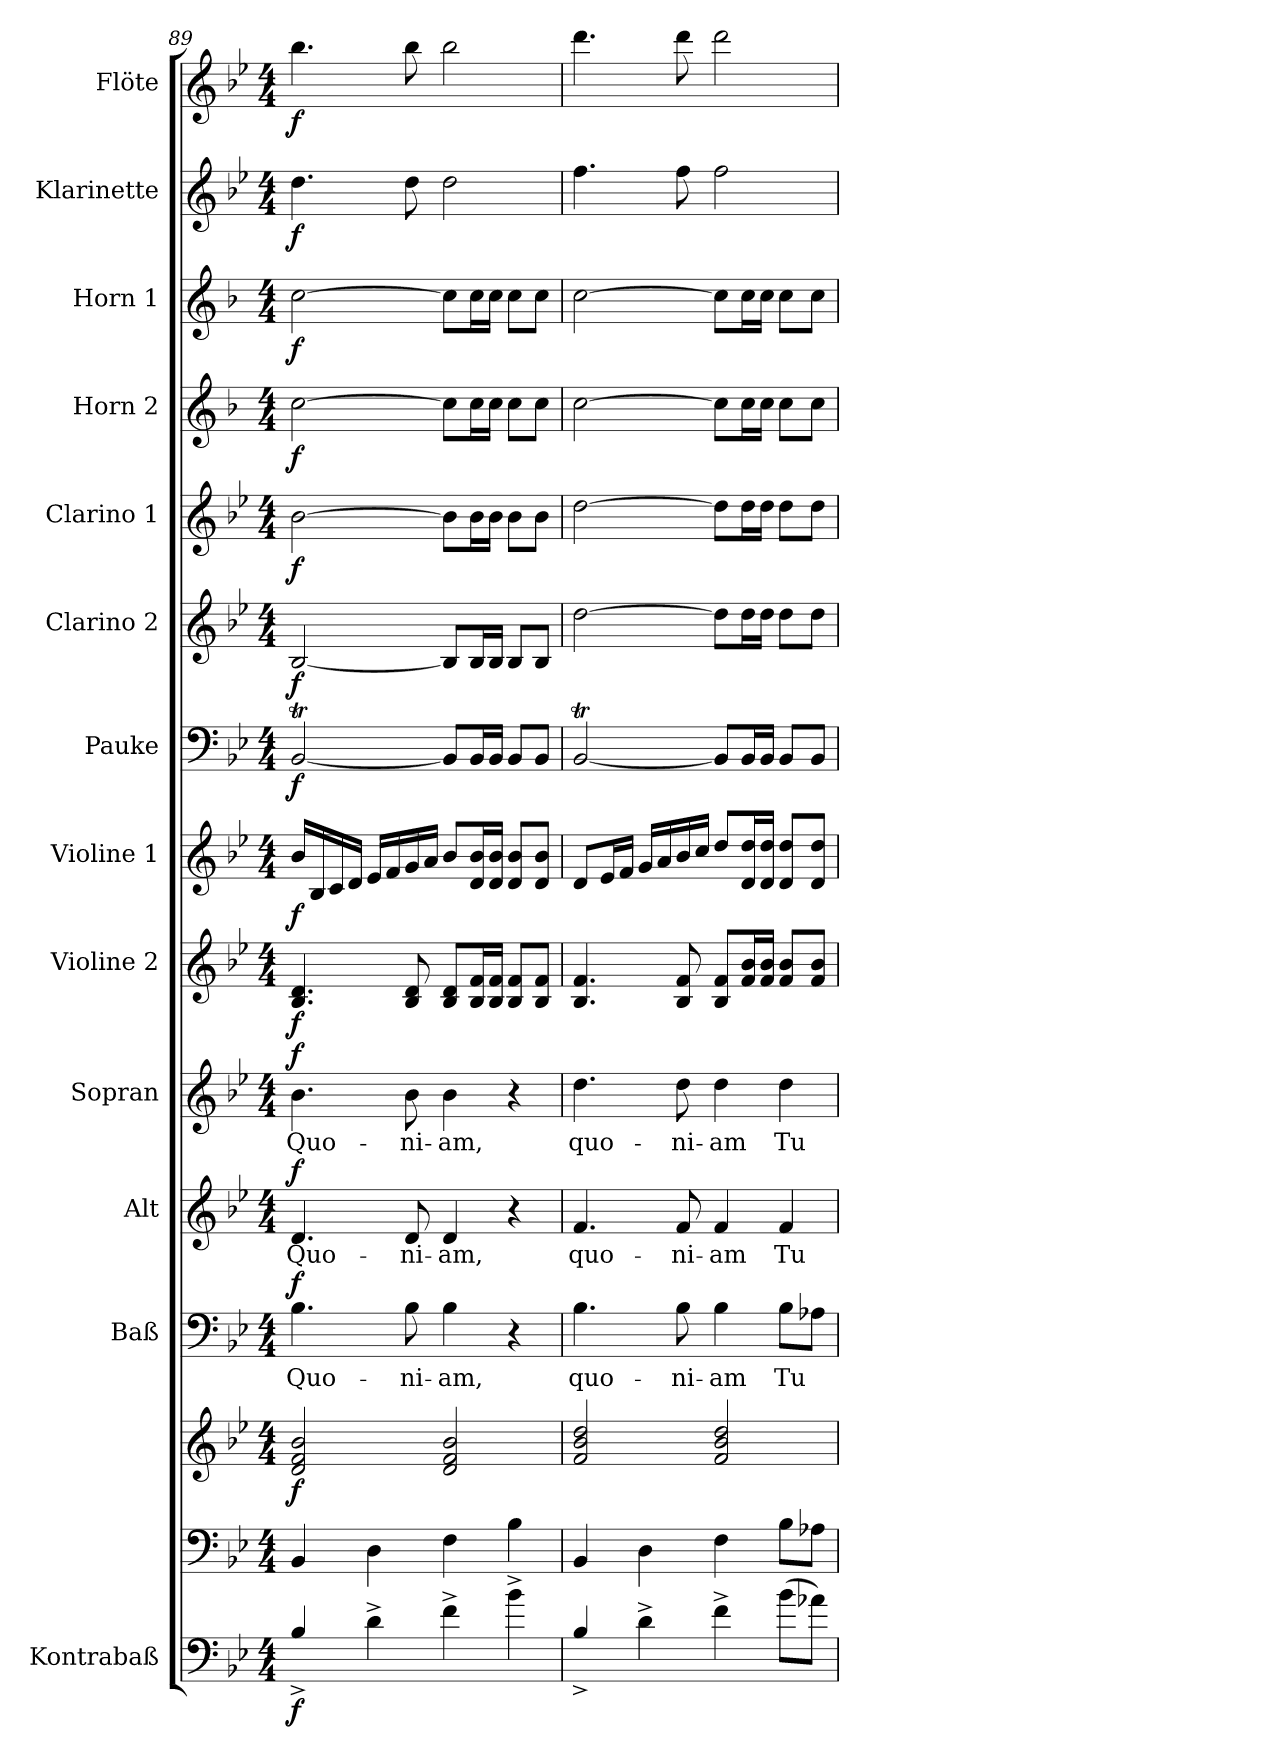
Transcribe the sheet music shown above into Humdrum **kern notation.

**kern	**dynam	**kern	**kern	**dynam	**kern	**text	**dynam	**kern	**text	**dynam	**kern	**text	**dynam	**kern	**dynam	**kern	**dynam	**kern	**dynam	**kern	**dynam	**kern	**dynam	**kern	**dynam	**kern	**dynam	**kern	**dynam	**kern	**dynam
*part14	*part14	*part13	*part13	*part13	*part12	*part12	*part12	*part11	*part11	*part11	*part10	*part10	*part10	*part9	*part9	*part8	*part8	*part7	*part7	*part6	*part6	*part5	*part5	*part4	*part4	*part3	*part3	*part2	*part2	*part1	*part1
*staff15	*staff15	*staff14	*staff13	*staff13/14	*staff12	*staff12	*staff12	*staff11	*staff11	*staff11	*staff10	*staff10	*staff10	*staff9	*staff9	*staff8	*staff8	*staff7	*staff7	*staff6	*staff6	*staff5	*staff5	*staff4	*staff4	*staff3	*staff3	*staff2	*staff2	*staff1	*staff1
*I"Kontrabaß	*	*	*	*	*I"Baß	*	*	*I"Alt	*	*	*I"Sopran	*	*	*I"Violine 2	*	*I"Violine 1	*	*I"Pauke	*	*I"Clarino 2	*	*I"Clarino 1	*	*I"Horn 2	*	*I"Horn 1	*	*I"Klarinette	*	*I"Flöte	*
*I'Kb	*	*	*	*	*I'Baß	*	*	*I'Alt	*	*	*I'Sop	*	*	*I'Vln. 2	*	*I'Vln. 1	*	*I'Pk.	*	*	*	*	*	*I'Hrn. 2	*	*I'Hrn. 1	*	*	*	*I'Fl.	*
*clefF4	*	*clefF4	*clefG2	*	*clefF4	*	*	*clefG2	*	*	*clefG2	*	*	*clefG2	*	*clefG2	*	*clefF4	*	*clefG2	*	*clefG2	*	*clefG2	*	*clefG2	*	*clefG2	*	*clefG2	*
*ITrd7c12	*	*	*	*	*	*	*	*	*	*	*	*	*	*	*	*	*	*	*	*ITrd7c12	*	*ITrd7c12	*	*ITrd4c7	*	*ITrd4c7	*	*	*	*	*
*k[b-e-]	*	*k[b-e-]	*k[b-e-]	*	*k[b-e-]	*	*	*k[b-e-]	*	*	*k[b-e-]	*	*	*k[b-e-]	*	*k[b-e-]	*	*k[b-e-]	*	*k[b-e-]	*	*k[b-e-]	*	*k[b-e-]	*	*k[b-e-]	*	*k[b-e-]	*	*k[b-e-]	*
*B-:	*	*B-:	*B-:	*	*B-:	*	*	*B-:	*	*	*B-:	*	*	*B-:	*	*B-:	*	*B-:	*	*B-:	*	*B-:	*	*B-:	*	*B-:	*	*B-:	*	*B-:	*
*M4/4	*	*M4/4	*M4/4	*	*M4/4	*	*	*M4/4	*	*	*M4/4	*	*	*M4/4	*	*M4/4	*	*M4/4	*	*M4/4	*	*M4/4	*	*M4/4	*	*M4/4	*	*M4/4	*	*M4/4	*
=89	=89	=89	=89	=89	=89	=89	=89	=89	=89	=89	=89	=89	=89	=89	=89	=89	=89	=89	=89	=89	=89	=89	=89	=89	=89	=89	=89	=89	=89	=89	=89
!	!LO:DY:b	!	!	!LO:DY:b	!	!LO:LY:b	!LO:DY:a	!	!LO:LY:b	!LO:DY:a	!	!LO:LY:b	!LO:DY:a	!	!LO:DY:b	!	!LO:DY:b	!	!LO:DY:b	!	!LO:DY:b	!	!LO:DY:b	!	!LO:DY:b	!	!LO:DY:b	!	!LO:DY:b	!	!LO:DY:b
4BB-^</	f	4BB-/	2d/ 2f/ 2b-/	f	4.B-\	Quo-	f	4.d/	Quo-	f	4.b-\	Quo-	f	4.B-/ 4.d/	f	16b-/LL	f	[2BB-T/	f	[2BB-/	f	[2B-\	f	[2f\	f	[2f\	f	4.dd\	f	4.bb-\	f
.	.	.	.	.	.	.	.	.	.	.	.	.	.	.	.	16B-/	.	.	.	.	.	.	.	.	.	.	.	.	.	.	.
.	.	.	.	.	.	.	.	.	.	.	.	.	.	.	.	16c/	.	.	.	.	.	.	.	.	.	.	.	.	.	.	.
.	.	.	.	.	.	.	.	.	.	.	.	.	.	.	.	16d/JJ	.	.	.	.	.	.	.	.	.	.	.	.	.	.	.
4D^>\	.	4D\	.	.	.	.	.	.	.	.	.	.	.	.	.	16e-/LL	.	.	.	.	.	.	.	.	.	.	.	.	.	.	.
.	.	.	.	.	.	.	.	.	.	.	.	.	.	.	.	16f/	.	.	.	.	.	.	.	.	.	.	.	.	.	.	.
!	!	!	!	!	!	!LO:LY:b	!	!	!LO:LY:b	!	!	!LO:LY:b	!	!	!	!	!	!	!	!	!	!	!	!	!	!	!	!	!	!	!
.	.	.	.	.	8B-\	-ni-	.	8d/	-ni-	.	8b-\	-ni-	.	8B-/ 8d/	.	16g/	.	.	.	.	.	.	.	.	.	.	.	8dd\	.	8bb-\	.
.	.	.	.	.	.	.	.	.	.	.	.	.	.	.	.	16a/JJ	.	.	.	.	.	.	.	.	.	.	.	.	.	.	.
!	!	!	!	!	!	!LO:LY:b	!	!	!LO:LY:b	!	!	!LO:LY:b	!	!	!	!	!	!	!	!	!	!	!	!	!	!	!	!	!	!	!
4F^>\	.	4F\	2d/ 2f/ 2b-/	.	4B-\	-am,	.	4d/	-am,	.	4b-\	-am,	.	8B-/ 8d/L	.	8b-/L	.	8BB-/L]	.	8BB-/L]	.	8B-\L]	.	8f\L]	.	8f\L]	.	2dd\	.	2bb-\	.
.	.	.	.	.	.	.	.	.	.	.	.	.	.	16B-/ 16f/L	.	16d/ 16b-/L	.	16BB-/L	.	16BB-/L	.	16B-\L	.	16f\L	.	16f\L	.	.	.	.	.
.	.	.	.	.	.	.	.	.	.	.	.	.	.	16B-/ 16f/JJ	.	16d/ 16b-/JJ	.	16BB-/JJ	.	16BB-/JJ	.	16B-\JJ	.	16f\JJ	.	16f\JJ	.	.	.	.	.
4B-^>\	.	4B-\	.	.	4r	.	.	4r	.	.	4r	.	.	8B-/ 8f/L	.	8d/ 8b-/L	.	8BB-/L	.	8BB-/L	.	8B-\L	.	8f\L	.	8f\L	.	.	.	.	.
.	.	.	.	.	.	.	.	.	.	.	.	.	.	8B-/ 8f/J	.	8d/ 8b-/J	.	8BB-/J	.	8BB-/J	.	8B-\J	.	8f\J	.	8f\J	.	.	.	.	.
=90	=90	=90	=90	=90	=90	=90	=90	=90	=90	=90	=90	=90	=90	=90	=90	=90	=90	=90	=90	=90	=90	=90	=90	=90	=90	=90	=90	=90	=90	=90	=90
!	!	!	!	!	!	!LO:LY:b	!	!	!LO:LY:b	!	!	!LO:LY:b	!	!	!	!	!	!	!	!	!	!	!	!	!	!	!	!	!	!	!
4BB-^</	.	4BB-/	2f/ 2b-/ 2dd/	.	4.B-\	quo-	.	4.f/	quo-	.	4.dd\	quo-	.	4.B-/ 4.f/	.	8d/L	.	[2BB-T/	.	[2d\	.	[2d\	.	[2f\	.	[2f\	.	4.ff\	.	4.ddd\	.
.	.	.	.	.	.	.	.	.	.	.	.	.	.	.	.	16e-/L	.	.	.	.	.	.	.	.	.	.	.	.	.	.	.
.	.	.	.	.	.	.	.	.	.	.	.	.	.	.	.	16f/JJ	.	.	.	.	.	.	.	.	.	.	.	.	.	.	.
4D^>\	.	4D\	.	.	.	.	.	.	.	.	.	.	.	.	.	16g/LL	.	.	.	.	.	.	.	.	.	.	.	.	.	.	.
.	.	.	.	.	.	.	.	.	.	.	.	.	.	.	.	16a/	.	.	.	.	.	.	.	.	.	.	.	.	.	.	.
!	!	!	!	!	!	!LO:LY:b	!	!	!LO:LY:b	!	!	!LO:LY:b	!	!	!	!	!	!	!	!	!	!	!	!	!	!	!	!	!	!	!
.	.	.	.	.	8B-\	-ni-	.	8f/	-ni-	.	8dd\	-ni-	.	8B-/ 8f/	.	16b-/	.	.	.	.	.	.	.	.	.	.	.	8ff\	.	8ddd\	.
.	.	.	.	.	.	.	.	.	.	.	.	.	.	.	.	16cc/JJ	.	.	.	.	.	.	.	.	.	.	.	.	.	.	.
!	!	!	!	!	!	!LO:LY:b	!	!	!LO:LY:b	!	!	!LO:LY:b	!	!	!	!	!	!	!	!	!	!	!	!	!	!	!	!	!	!	!
4F^>\	.	4F\	2f/ 2b-/ 2dd/	.	4B-\	-am	.	4f/	-am	.	4dd\	-am	.	8B-/ 8f/L	.	8dd/L	.	8BB-/L]	.	8d\L]	.	8d\L]	.	8f\L]	.	8f\L]	.	2ff\	.	2ddd\	.
.	.	.	.	.	.	.	.	.	.	.	.	.	.	16f/ 16b-/L	.	16d/ 16dd/L	.	16BB-/L	.	16d\L	.	16d\L	.	16f\L	.	16f\L	.	.	.	.	.
.	.	.	.	.	.	.	.	.	.	.	.	.	.	16f/ 16b-/JJ	.	16d/ 16dd/JJ	.	16BB-/JJ	.	16d\JJ	.	16d\JJ	.	16f\JJ	.	16f\JJ	.	.	.	.	.
!	!	!	!	!	!	!LO:LY:b	!	!	!LO:LY:b	!	!	!LO:LY:b	!	!	!	!	!	!	!	!	!	!	!	!	!	!	!	!	!	!	!
(>8B-\L	.	8B-\L	.	.	8B-\L	Tu	.	4f/	Tu	.	4dd\	Tu	.	8f/ 8b-/L	.	8d/ 8dd/L	.	8BB-/L	.	8d\L	.	8d\L	.	8f\L	.	8f\L	.	.	.	.	.
8A-X\J)	.	8A-X\J	.	.	8A-X\J	.	.	.	.	.	.	.	.	8f/ 8b-/J	.	8d/ 8dd/J	.	8BB-/J	.	8d\J	.	8d\J	.	8f\J	.	8f\J	.	.	.	.	.
=	=	=	=	=	=	=	=	=	=	=	=	=	=	=	=	=	=	=	=	=	=	=	=	=	=	=	=	=	=	=	=
*-	*-	*-	*-	*-	*-	*-	*-	*-	*-	*-	*-	*-	*-	*-	*-	*-	*-	*-	*-	*-	*-	*-	*-	*-	*-	*-	*-	*-	*-	*-	*-
